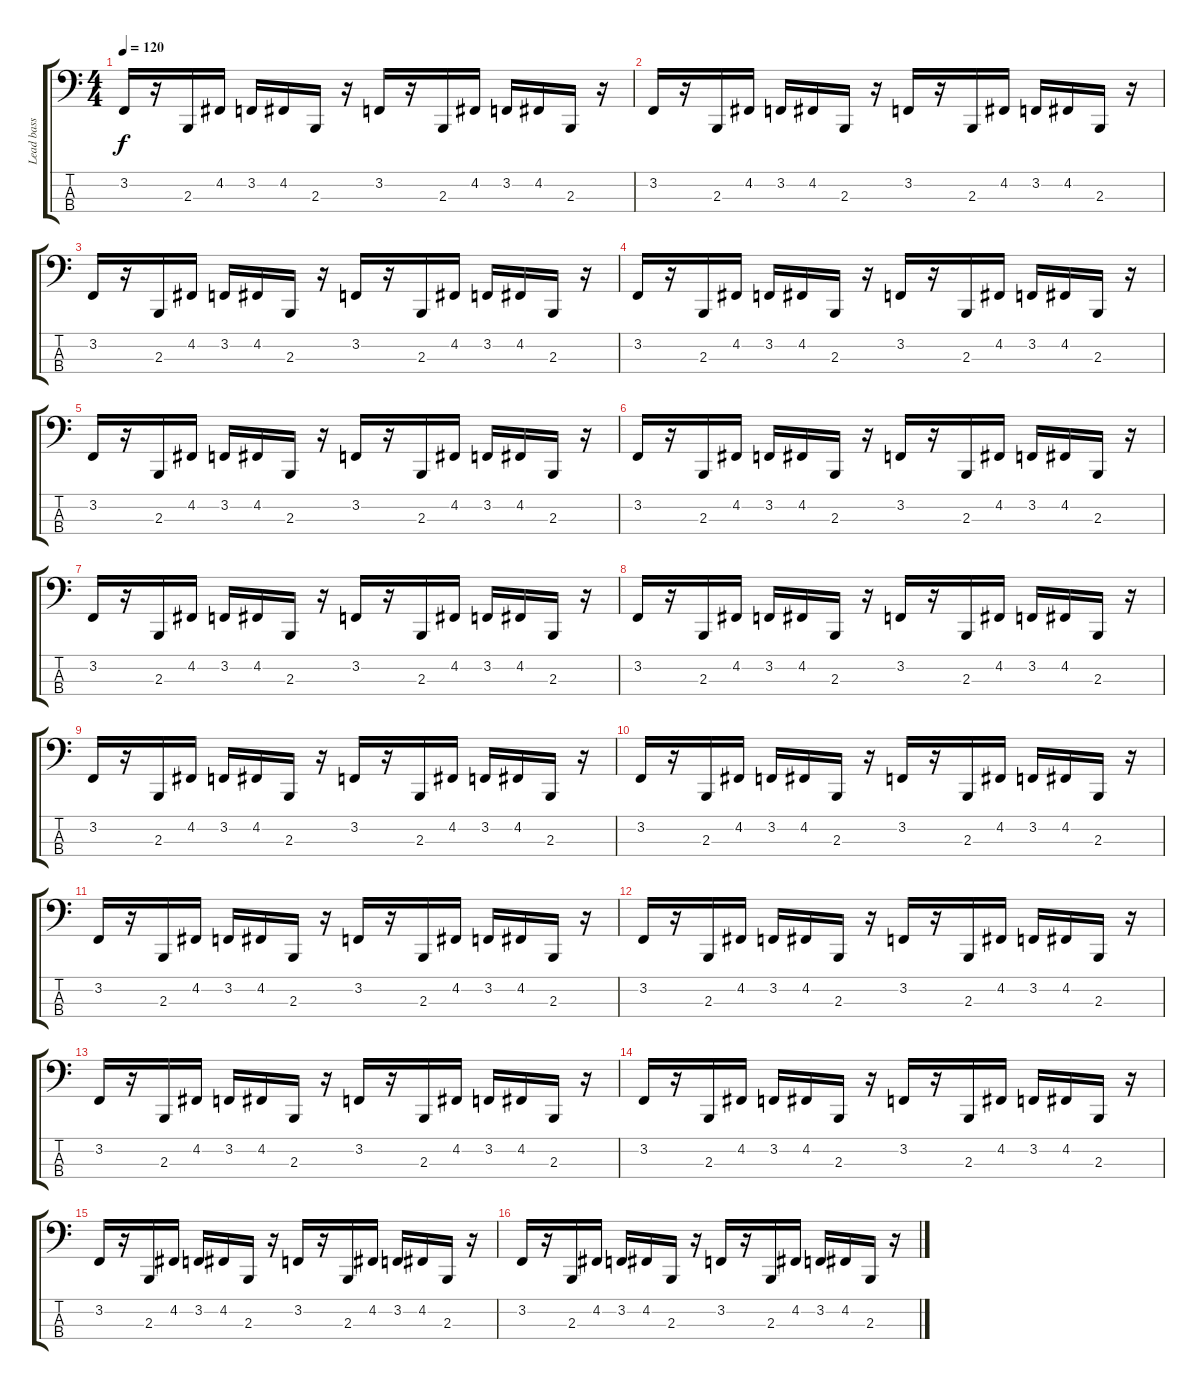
\track ("Lead bass" "Lead bass") {instrument lead8bassandlead}
\staff {score tabs}
\tuning (G2 D2 A1 E1) {hide}
\ts (4 4)
\tempo 120
\clef f4
\ks c
3.2.16{dy f} r.16 2.3.16 4.2.16 3.2.16 4.2.16 2.3.16 r.16 3.2.16 r.16 2.3.16 4.2.16 3.2.16 4.2.16 2.3.16 r.16 |
3.2.16 r.16 2.3.16 4.2.16 3.2.16 4.2.16 2.3.16 r.16 3.2.16 r.16 2.3.16 4.2.16 3.2.16 4.2.16 2.3.16 r.16 |
3.2.16 r.16 2.3.16 4.2.16 3.2.16 4.2.16 2.3.16 r.16 3.2.16 r.16 2.3.16 4.2.16 3.2.16 4.2.16 2.3.16 r.16 |
3.2.16 r.16 2.3.16 4.2.16 3.2.16 4.2.16 2.3.16 r.16 3.2.16 r.16 2.3.16 4.2.16 3.2.16 4.2.16 2.3.16 r.16 |
3.2.16 r.16 2.3.16 4.2.16 3.2.16 4.2.16 2.3.16 r.16 3.2.16 r.16 2.3.16 4.2.16 3.2.16 4.2.16 2.3.16 r.16 |
3.2.16 r.16 2.3.16 4.2.16 3.2.16 4.2.16 2.3.16 r.16 3.2.16 r.16 2.3.16 4.2.16 3.2.16 4.2.16 2.3.16 r.16 |
3.2.16 r.16 2.3.16 4.2.16 3.2.16 4.2.16 2.3.16 r.16 3.2.16 r.16 2.3.16 4.2.16 3.2.16 4.2.16 2.3.16 r.16 |
3.2.16 r.16 2.3.16 4.2.16 3.2.16 4.2.16 2.3.16 r.16 3.2.16 r.16 2.3.16 4.2.16 3.2.16 4.2.16 2.3.16 r.16 |
3.2.16 r.16 2.3.16 4.2.16 3.2.16 4.2.16 2.3.16 r.16 3.2.16 r.16 2.3.16 4.2.16 3.2.16 4.2.16 2.3.16 r.16 |
3.2.16 r.16 2.3.16 4.2.16 3.2.16 4.2.16 2.3.16 r.16 3.2.16 r.16 2.3.16 4.2.16 3.2.16 4.2.16 2.3.16 r.16 |
3.2.16 r.16 2.3.16 4.2.16 3.2.16 4.2.16 2.3.16 r.16 3.2.16 r.16 2.3.16 4.2.16 3.2.16 4.2.16 2.3.16 r.16 |
3.2.16 r.16 2.3.16 4.2.16 3.2.16 4.2.16 2.3.16 r.16 3.2.16 r.16 2.3.16 4.2.16 3.2.16 4.2.16 2.3.16 r.16 |
3.2.16 r.16 2.3.16 4.2.16 3.2.16 4.2.16 2.3.16 r.16 3.2.16 r.16 2.3.16 4.2.16 3.2.16 4.2.16 2.3.16 r.16 |
3.2.16 r.16 2.3.16 4.2.16 3.2.16 4.2.16 2.3.16 r.16 3.2.16 r.16 2.3.16 4.2.16 3.2.16 4.2.16 2.3.16 r.16 |
3.2.16 r.16 2.3.16 4.2.16 3.2.16 4.2.16 2.3.16 r.16 3.2.16 r.16 2.3.16 4.2.16 3.2.16 4.2.16 2.3.16 r.16 |
3.2.16 r.16 2.3.16 4.2.16 3.2.16 4.2.16 2.3.16 r.16 3.2.16 r.16 2.3.16 4.2.16 3.2.16 4.2.16 2.3.16 r.16
